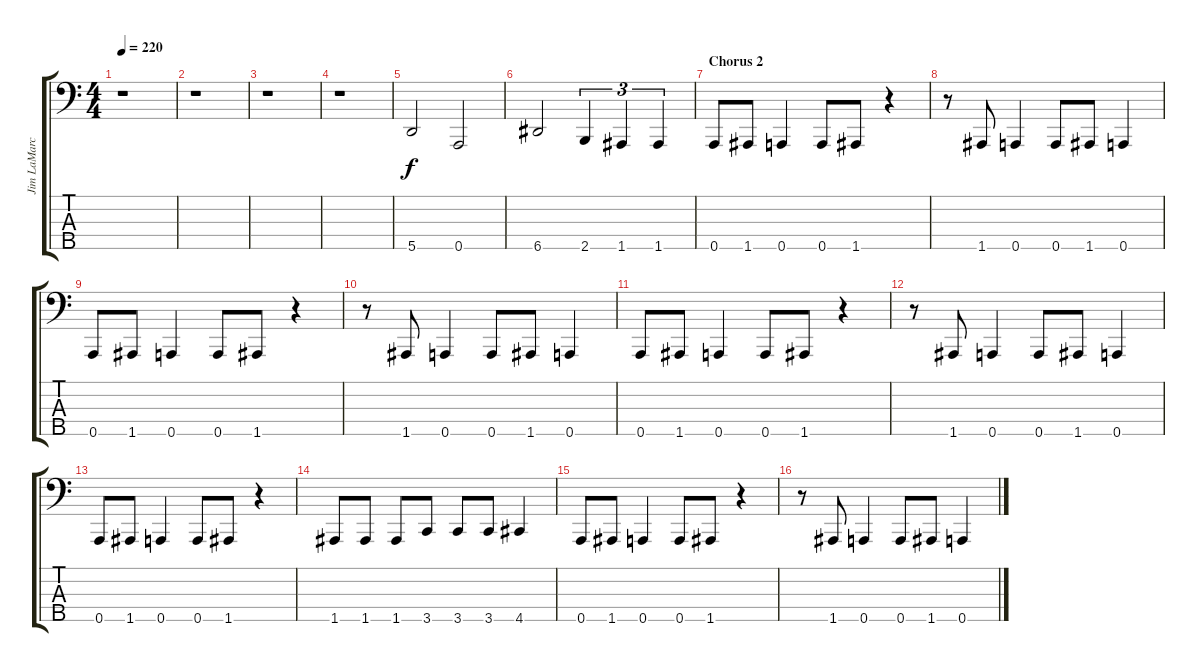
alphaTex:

\track ("Jim LaMarca - Bass" "Jim LaMarc") {instrument electricbassfinger}
\staff {score tabs}
\tuning (G2 D2 A1 E1 A0) {hide}
\ts (4 4)
\tempo 220
\clef f4
\ks c
r.1{dy f} |
r.1 |
r.1 |
r.1 |
5.5.2 0.5.2 |
6.5.2 2.5.4{tu (3 2)} 1.5.4{tu (3 2)} 1.5.4{tu (3 2)} |
\section ("" "Chorus 2")
0.5.8 1.5.8 0.5.4 0.5.8 1.5.8 r.4 |
r.8 1.5.8 0.5.4 0.5.8 1.5.8 0.5.4 |
0.5.8 1.5.8 0.5.4 0.5.8 1.5.8 r.4 |
r.8 1.5.8 0.5.4 0.5.8 1.5.8 0.5.4 |
0.5.8 1.5.8 0.5.4 0.5.8 1.5.8 r.4 |
r.8 1.5.8 0.5.4 0.5.8 1.5.8 0.5.4 |
0.5.8 1.5.8 0.5.4 0.5.8 1.5.8 r.4 |
1.5.8 1.5.8 1.5.8 3.5.8 3.5.8 3.5.8 4.5.4 |
0.5.8 1.5.8 0.5.4 0.5.8 1.5.8 r.4 |
r.8 1.5.8 0.5.4 0.5.8 1.5.8 0.5.4
